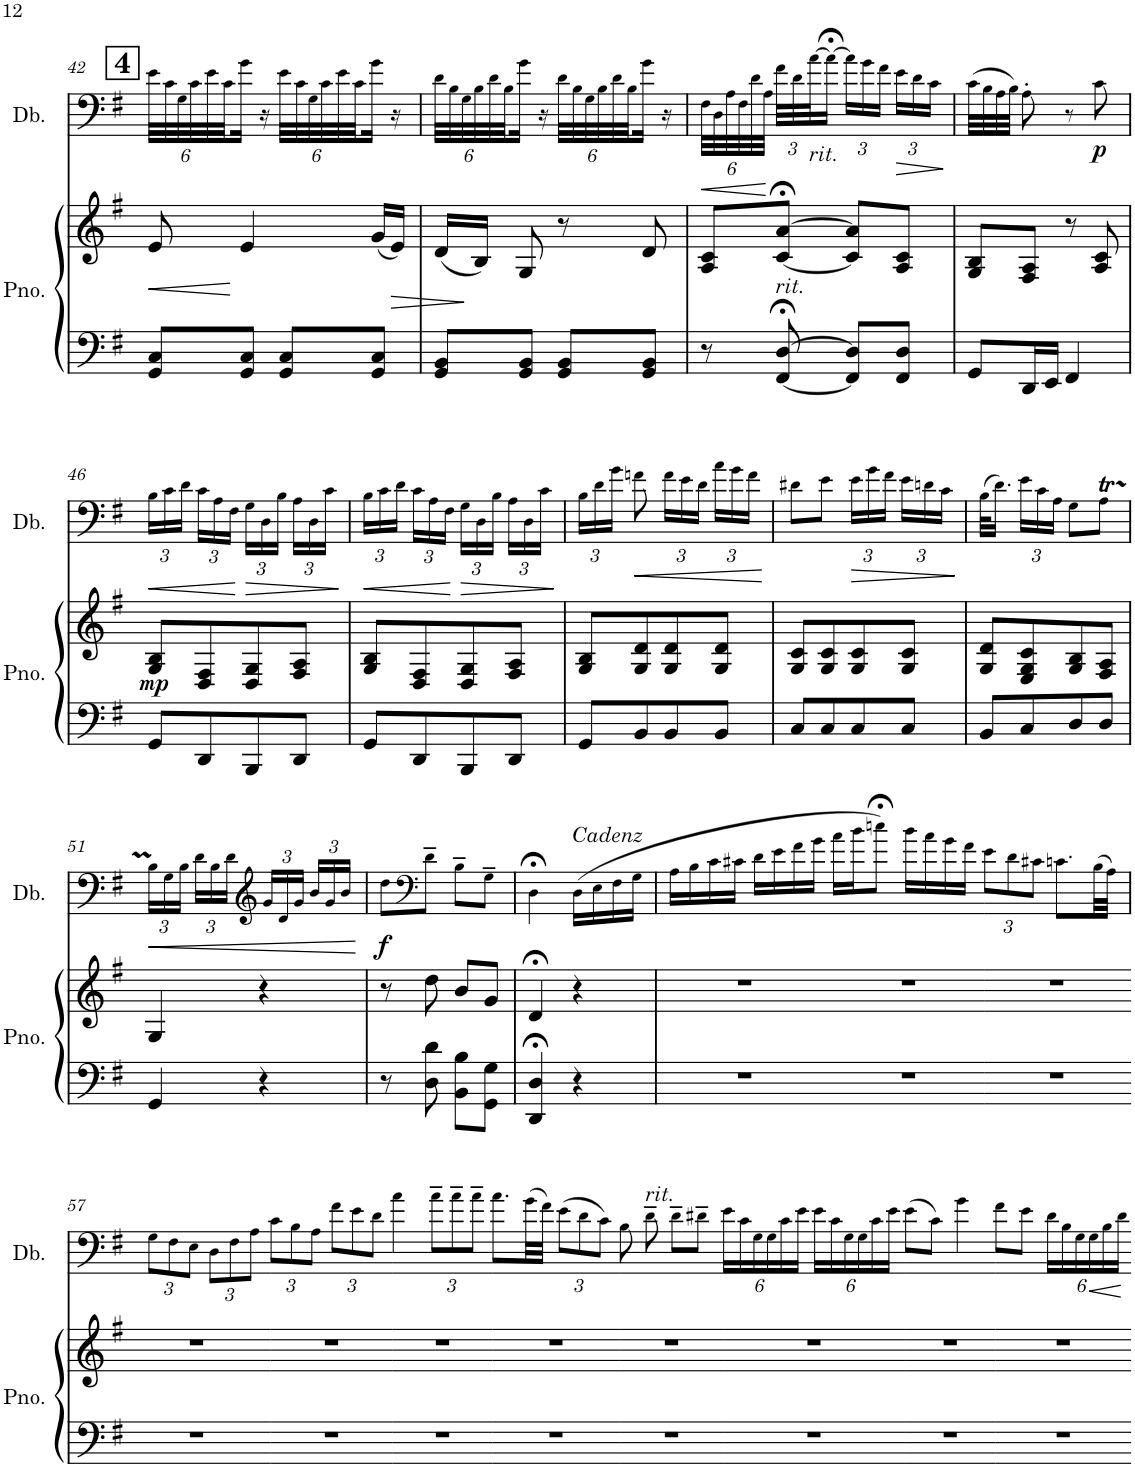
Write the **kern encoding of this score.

**kern	**kern	**dynam	**kern	**dynam
*part2	*part2	*part2	*part1	*part1
*staff3	*staff2	*staff2/3	*staff1	*staff1
*I"Piano	*	*	*I"Double Bass	*
*I'Pno.	*	*	*I'Db.	*
!!LO:PB:g=z
*clefF4	*clefG2	*	*clefF4	*
*	*	*	*Trd7c12	*
*k[f#]	*k[f#]	*	*k[f#]	*
*M4/8	*M4/8	*	*M4/8	*
!!LO:REH:place=s1:a:B:cj:fs=14:t=4
=42	=42	=42	=42	=42
!	!	!LO:HP:b	!	!
*	*	*	*Xbrackettup	*
8GG/ 8C/L	8e/	<	48e!\LLL	.
.	.	.	48c!\	.
.	.	.	48G!\	.
.	.	.	48c!\	.
.	.	.	48e!\	.
.	.	.	48c!\J	.
8GG/ 8C/J	4e/	[	16g!\JJ	.
.	.	.	16r	.
8GG/ 8C/L	.	.	48e!\LLL	.
.	.	.	48c!\	.
.	.	.	48G!\	.
.	.	.	48c!\	.
.	.	.	48e!\	.
.	.	.	48c!\J	.
8GG/ 8C/J	(16g/LL	.	16g!\JJ	.
!	!	!LO:HP:b	!	!
.	16e/JJ)	>	16r	.
=43	=43	=43	=43	=43
8GG/ 8BB/L	(16d/LL	.	48d!\LLL	.
.	.	.	48B!\	.
.	.	.	48G!\	.
.	16B/JJ)	]	48B!\	.
.	.	.	48d!\	.
.	.	.	48B!\J	.
8GG/ 8BB/J	8G/	.	16g!\JJ	.
.	.	.	16r	.
8GG/ 8BB/L	8r	.	48d!\LLL	.
.	.	.	48B!\	.
.	.	.	48G!\	.
.	.	.	48B!\	.
.	.	.	48d!\	.
.	.	.	48B!\J	.
8GG/ 8BB/J	8d/	.	16g!\JJ	.
.	.	.	16r	.
=44	=44	=44	=44	=44
!	!	!	!	!LO:HP:b
8r	8A/ 8c/L	.	48F#!\LLL	<
.	.	.	48D!\	.
.	.	.	48A!\	.
.	.	.	48F#!\	.
.	.	.	48d!\	.
.	.	.	48A!\JJJ	.
!	!LO:TX:b:i:t=rit.	!	!	!
[8FF#/;< [8D/;<	[8c/;< [8a/;<J	.	48f#!\LLL	[
.	.	.	48d!\	.
!	!	!	!LO:TX:b:i:t=rit.	!
.	.	.	[48a!\J	.
.	.	.	16a;<!\JJ_	.
8FF#/] 8D/]L	8c/] 8a/]L	.	24a!\LL]	.
.	.	.	24g!\	.
.	.	.	24f#!\JJ	.
!	!	!	!	!LO:HP:b
8FF#/ 8D/J	8A/ 8c/J	.	24e!\LL	>
.	.	.	24d!\	.
.	.	.	24c!\JJ	.
.	.	.	.	]
=45	=45	=45	=45	=45
8GG/L	8G/ 8B/L	.	(32c!\LLL	.
.	.	.	32B!\	.
.	.	.	32A!\	.
.	.	.	32B!\JJJ)	.
16DD/L	8F#/ 8A/J	.	8A'!\	.
16EE/JJ	.	.	.	.
4FF#/	8r	.	8r	.
!	!	!	!	!LO:DY:b
.	8A/ 8c/	.	8c!\	p
!!LO:LB:g=z
=46	=46	=46	=46	=46
!	!	!LO:DY:b	!	!LO:HP:b
8GG/L	8G/ 8B/L	mp	24B!\LL	<
.	.	.	24c!\	.
.	.	.	24d!\JJ	.
8DD/	8D/ 8F#/	.	24c!\LL	.
.	.	.	24A!\	.
.	.	.	24F#!\JJ	.
!	!	!	!	!LO:HP:n=1:b
8BBB/	8D/ 8G/	.	24G!\LL	[ >
.	.	.	24D!\	.
.	.	.	24B!\JJ	.
8DD/J	8F#/ 8A/J	.	24A!\LL	.
.	.	.	24D!\	.
.	.	.	24c!\JJ	.
.	.	.	.	]
=47	=47	=47	=47	=47
!	!	!	!	!LO:HP:b
8GG/L	8G/ 8B/L	.	24B!\LL	<
.	.	.	24c!\	.
.	.	.	24d!\JJ	.
8DD/	8D/ 8F#/	.	24c!\LL	.
.	.	.	24A!\	.
.	.	.	24F#!\JJ	.
!	!	!	!	!LO:HP:n=1:b
8BBB/	8D/ 8G/	.	24G!\LL	[ >
.	.	.	24D!\	.
.	.	.	24B!\JJ	.
8DD/J	8F#/ 8A/J	.	24A!\LL	.
.	.	.	24D!\	.
.	.	.	24c!\JJ	.
.	.	.	.	]
=48	=48	=48	=48	=48
8GG/L	8G/ 8B/L	.	24B!\LL	.
.	.	.	24d!\	.
.	.	.	24g!\JJ	.
!	!	!	!	!LO:HP:b
8BB/	8G/ 8d/	.	8fn!\	<
8BB/	8G/ 8d/	.	24f!\LL	.
.	.	.	24e!\	.
.	.	.	24d!\JJ	.
8BB/J	8G/ 8d/J	.	24a!\LL	.
.	.	.	24g!\	.
.	.	.	24f!\JJ	.
.	.	.	.	[
=49	=49	=49	=49	=49
8C/L	8G/ 8c/L	.	8d#X!\L	.
8C/	8G/ 8c/	.	8e!\J	.
!	!	!	!	!LO:HP:b
8C/	8G/ 8c/	.	24e!\LL	>
.	.	.	24g!\	.
.	.	.	24f#!\JJ	.
8C/J	8G/ 8c/J	.	24e!\LL	.
.	.	.	24dn!\	.
.	.	.	24c!\JJ	.
.	.	.	.	]
=50	=50	=50	=50	=50
8BB/L	8G/ 8d/L	.	(32B!\KLL	.
.	.	.	16.d!\JJ)	.
8C/	8E/ 8G/ 8c/	.	24e!\LL	.
.	.	.	24c!\	.
.	.	.	24A!\JJ	.
8D/	8G/ 8B/	.	8G!\L	.
8D/J	8F#/ 8A/J	.	8AT!\J	.
!!LO:LB:g=z
=51	=51	=51	=51	=51
!	!	!	!	!LO:HP:b
4GG/	4G/	.	24BTTT!\LL	<
.	.	.	24G!\	.
.	.	.	24B!\JJ	.
.	.	.	24d!\LL	.
.	.	.	24B!\	.
.	.	.	24d!\JJ	.
*	*	*	*clefG2	*
4r	4r	.	24g!/LL	.
.	.	.	24d!/	.
.	.	.	24g!/JJ	.
.	.	.	24b!/LL	.
.	.	.	24g!/	.
.	.	.	24b!/JJ	.
.	.	.	.	[
=52	=52	=52	=52	=52
!	!	!	!	!LO:DY:b
8r	8r	.	8dd!\L	f
*	*	*	*clefF4	*
8D\ 8d\	8dd\	.	8d~!\J	.
8BB\ 8B\L	8b/L	.	8B~!\L	.
8GG\ 8G\J	8g/J	.	8G~!\J	.
=53	=53	=53	=53	=53
4DD/;< 4D/;<	4d;</	.	4D;<!\	.
!	!	!	!LO:TX:a:i:t=Cadenz	!
4r	4r	.	(16D!\LL	.
.	.	.	16E!\	.
.	.	.	16F#!\	.
.	.	.	16G!\JJ	.
=54	=54	=54	=54	=54
2r	2r	.	16A!\LL	.
.	.	.	16B!\	.
.	.	.	16c!\	.
.	.	.	16c#X!\JJ	.
.	.	.	16d!\LL	.
.	.	.	16e!\	.
.	.	.	16f#!\	.
.	.	.	16g!\JJ	.
=55-	=55-	=55-	=55-	=55-
2r	2r	.	16a!\LL	.
.	.	.	16b!\J	.
.	.	.	8ccn;<!\J)	.
.	.	.	16b!\LL	.
.	.	.	16a!\	.
.	.	.	16g!\	.
.	.	.	16f#!\JJ	.
=56-	=56-	=56-	=56-	=56-
2r	2r	.	12e!\L	.
.	.	.	12d!\	.
.	.	.	12c#X!\J	.
.	.	.	8.cn!\L	.
.	.	.	(32B!\LL	.
.	.	.	32A!\JJJ)	.
!!LO:LB:g=z
=57	=57	=57	=57	=57
2r	2r	.	12G!\L	.
.	.	.	12F#!\	.
.	.	.	12E!\J	.
.	.	.	12D!\L	.
.	.	.	12F#!\	.
.	.	.	12A!\J	.
=58-	=58-	=58-	=58-	=58-
2r	2r	.	12c!\L	.
.	.	.	12B!\	.
.	.	.	12A!\J	.
.	.	.	12f#!\L	.
.	.	.	12e!\	.
.	.	.	12d!\J	.
=59-	=59-	=59-	=59-	=59-
2r	2r	.	4a!\	.
.	.	.	12a~!\L	.
.	.	.	12a~!\	.
.	.	.	12a~!\J	.
=60-	=60-	=60-	=60-	=60-
2r	2r	.	8.a!\L	.
.	.	.	(32g!\LL	.
.	.	.	32f#!\JJJ)	.
.	.	.	(12e!\L	.
.	.	.	12d!\	.
.	.	.	12c!\J)	.
=61-	=61-	=61-	=61-	=61-
2r	2r	.	8B!\	.
!	!	!	!LO:TX:a:i:t=rit.	!
.	.	.	8d~!\	.
.	.	.	8d~!\L	.
.	.	.	8d#X~!\J	.
=62-	=62-	=62-	=62-	=62-
2r	2r	.	24e!\LL	.
.	.	.	24c!\	.
.	.	.	24G!\	.
.	.	.	24G!\	.
.	.	.	24c!\	.
.	.	.	24e!\JJ	.
.	.	.	24e!\LL	.
.	.	.	24c!\	.
.	.	.	24G!\	.
.	.	.	24G!\	.
.	.	.	24c!\	.
.	.	.	24e!\JJ	.
=63-	=63-	=63-	=63-	=63-
2r	2r	.	(8e!\L	.
.	.	.	8c!\J)	.
.	.	.	4g!\	.
=64-	=64-	=64-	=64-	=64-
2r	2r	.	8f#!\L	.
.	.	.	8e!\J	.
.	.	.	24d!\LL	.
.	.	.	24B!\	.
.	.	.	24G!\	.
!	!	!	!	!LO:HP:b
.	.	.	24G!\	<
.	.	.	24B!\	.
.	.	.	24d!\JJ	.
.	.	.	.	[
=-	=-	=-	=-	=-
*-	*-	*-	*-	*-
